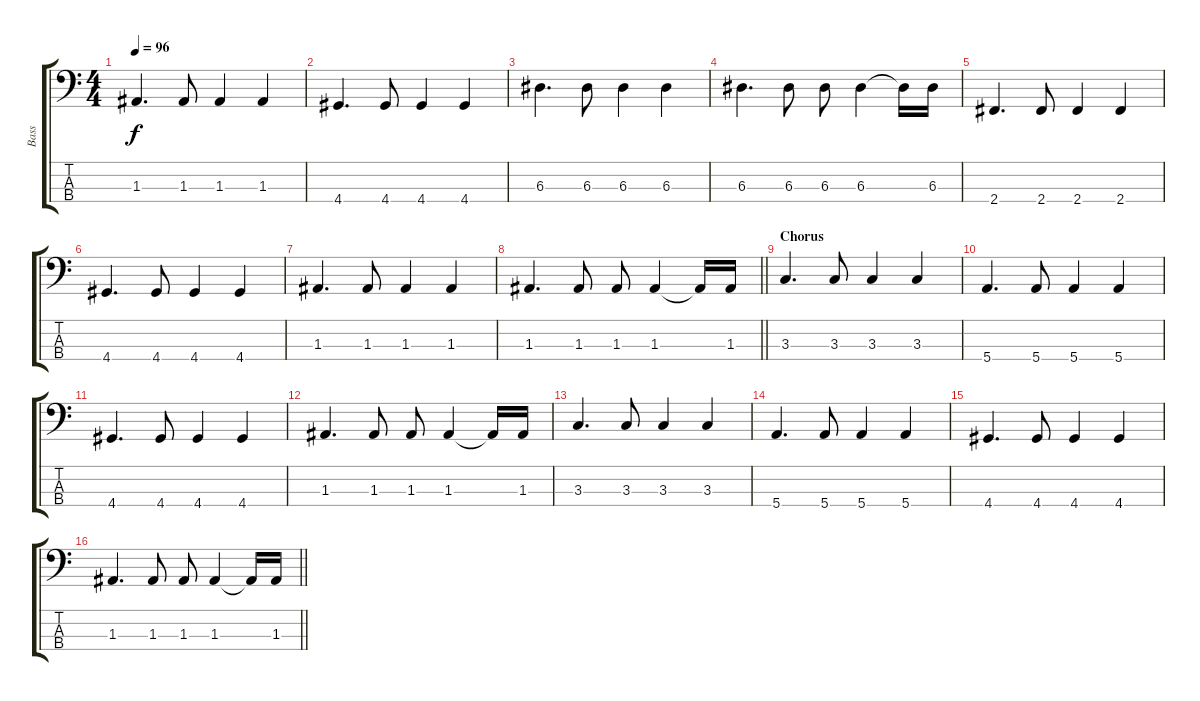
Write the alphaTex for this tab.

\track ("Bass" "Bass") {instrument electricbassfinger}
\staff {score tabs}
\tuning (G2 D2 A1 E1) {hide}
\ts (4 4)
\tempo 96
\clef f4
\ks c
1.3.4{d dy f} 1.3.8 1.3.4 1.3.4 |
4.4.4{d} 4.4.8 4.4.4 4.4.4 |
6.3.4{d} 6.3.8 6.3.4 6.3.4 |
6.3.4{d} 6.3.8 6.3.8 6.3.4 6.3{t}.16 6.3.16 |
2.4.4{d} 2.4.8 2.4.4 2.4.4 |
4.4.4{d} 4.4.8 4.4.4 4.4.4 |
1.3.4{d} 1.3.8 1.3.4 1.3.4 |
\barLineRight lightlight
1.3.4{d} 1.3.8 1.3.8 1.3.4 1.3{t}.16 1.3.16 |
\section ("" "Chorus")
3.3.4{d} 3.3.8 3.3.4 3.3.4 |
5.4.4{d} 5.4.8 5.4.4 5.4.4 |
4.4.4{d} 4.4.8 4.4.4 4.4.4 |
1.3.4{d} 1.3.8 1.3.8 1.3.4 1.3{t}.16 1.3.16 |
3.3.4{d} 3.3.8 3.3.4 3.3.4 |
5.4.4{d} 5.4.8 5.4.4 5.4.4 |
4.4.4{d} 4.4.8 4.4.4 4.4.4 |
\barLineRight lightlight
1.3.4{d} 1.3.8 1.3.8 1.3.4 1.3{t}.16 1.3.16
